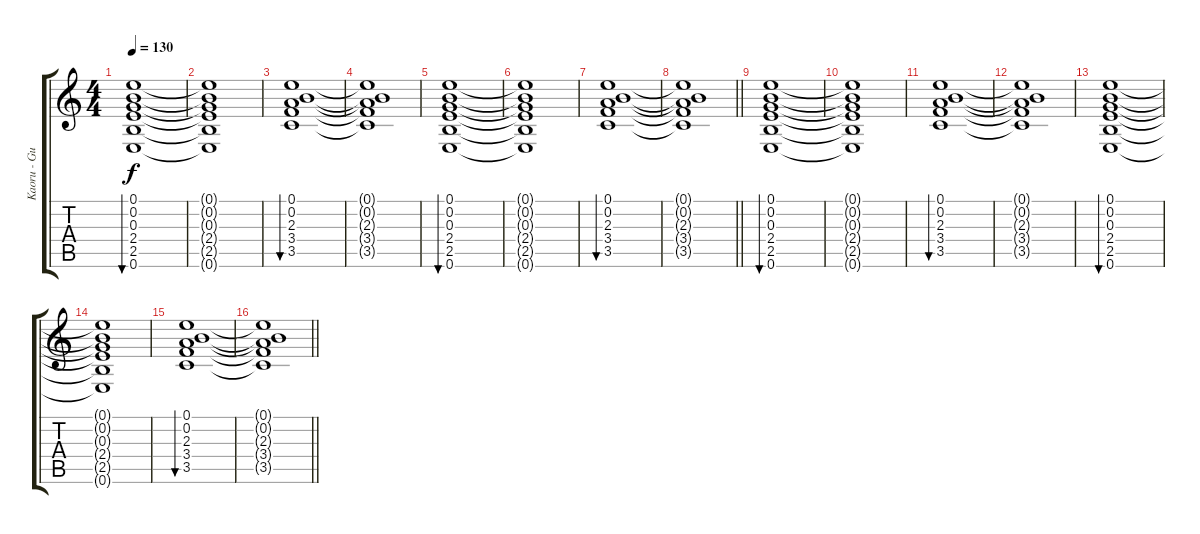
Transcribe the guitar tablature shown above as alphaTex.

\track ("Kaoru - Guitar 1" "Kaoru - Gu") {instrument overdrivenguitar}
\staff {score tabs}
\tuning (E4 B3 G3 D3 A2 E2) {hide}
\ts (4 4)
\tempo 130
\clef g2
\ks c
(0.1 0.2 0.3 2.4 2.5 0.6).1{bu 480 dy f instrument overdrivenguitar} |
(0.1{t} 0.2{t} 0.3{t} 2.4{t} 2.5{t} 0.6{t}).1 |
(0.1 0.2 2.3 3.4 3.5).1{bu 480} |
(0.1{t} 0.2{t} 2.3{t} 3.4{t} 3.5{t}).1 |
(0.1 0.2 0.3 2.4 2.5 0.6).1{bu 480} |
(0.1{t} 0.2{t} 0.3{t} 2.4{t} 2.5{t} 0.6{t}).1 |
(0.1 0.2 2.3 3.4 3.5).1{bu 480} |
\barLineRight lightlight
(0.1{t} 0.2{t} 2.3{t} 3.4{t} 3.5{t}).1 |
(0.1 0.2 0.3 2.4 2.5 0.6).1{bu 480} |
(0.1{t} 0.2{t} 0.3{t} 2.4{t} 2.5{t} 0.6{t}).1 |
(0.1 0.2 2.3 3.4 3.5).1{bu 480} |
(0.1{t} 0.2{t} 2.3{t} 3.4{t} 3.5{t}).1 |
(0.1 0.2 0.3 2.4 2.5 0.6).1{bu 480} |
(0.1{t} 0.2{t} 0.3{t} 2.4{t} 2.5{t} 0.6{t}).1 |
(0.1 0.2 2.3 3.4 3.5).1{bu 480} |
\barLineRight lightlight
(0.1{t} 0.2{t} 2.3{t} 3.4{t} 3.5{t}).1
